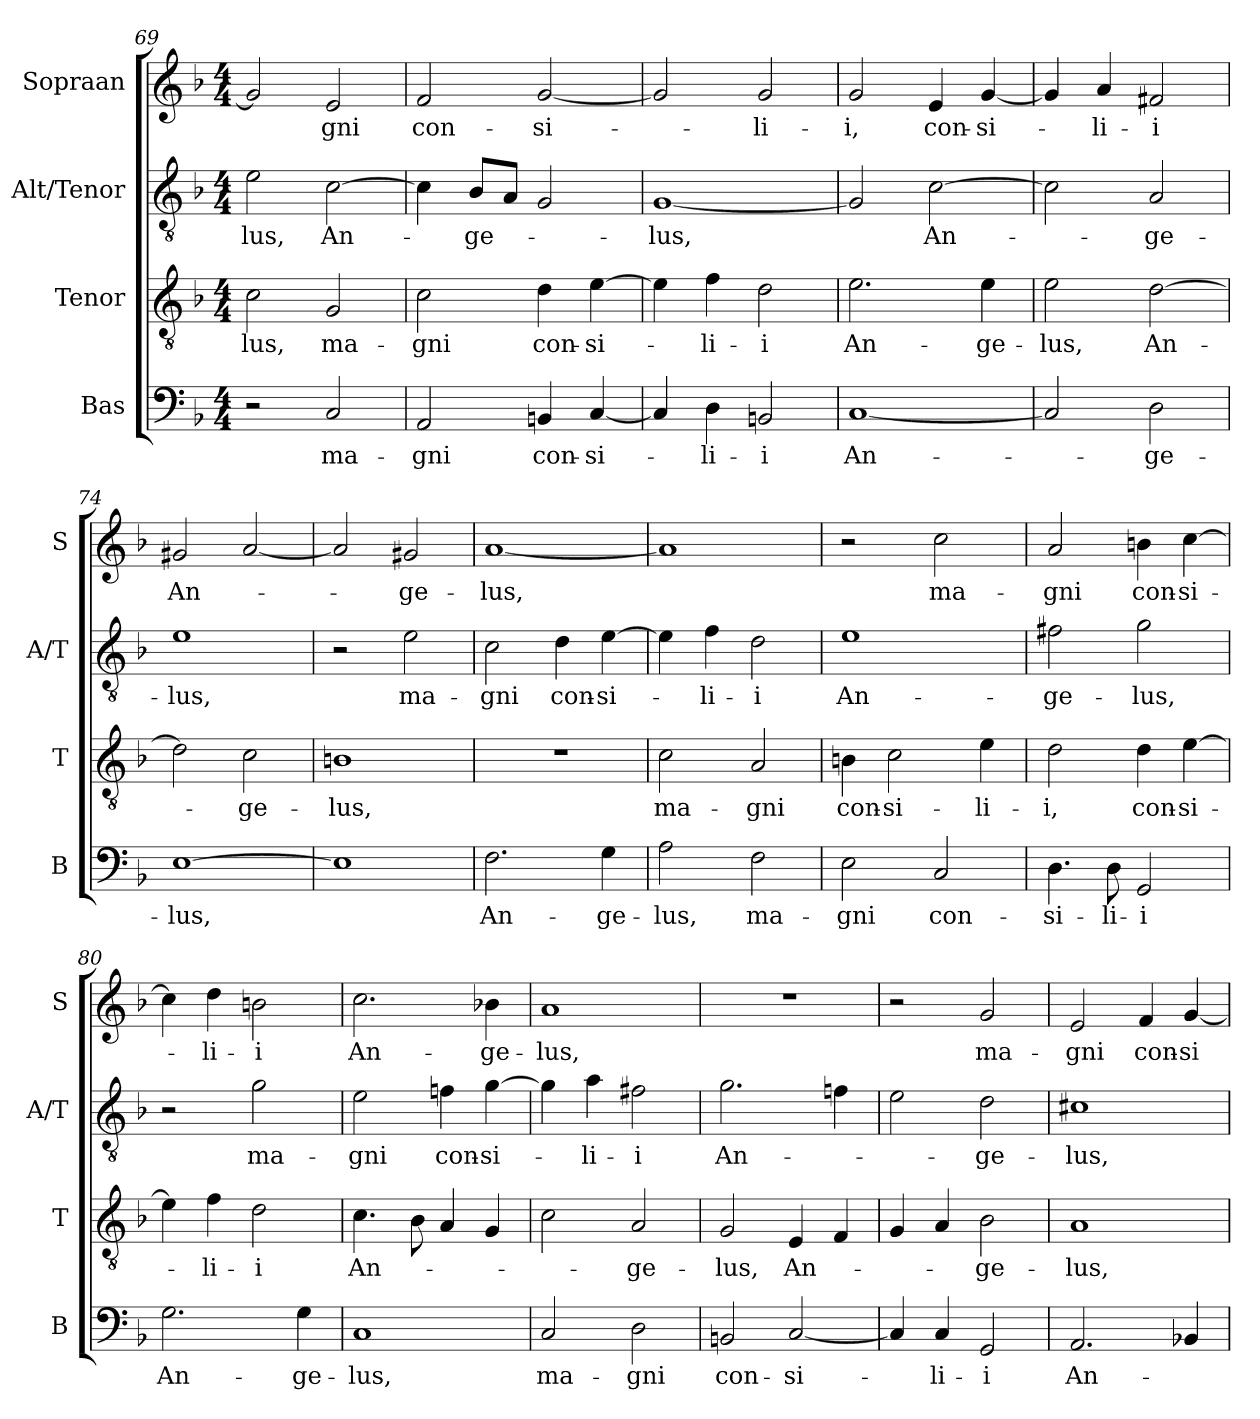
**kern	**text	**kern	**text	**kern	**text	**kern	**text
*part4	*part4	*part3	*part3	*part2	*part2	*part1	*part1
*staff4	*staff4	*staff3	*staff3	*staff2	*staff2	*staff1	*staff1
*I"Bas	*	*I"Tenor	*	*I"Alt/Tenor	*	*I"Sopraan	*
*I'B	*	*I'T	*	*I'A/T	*	*I'S	*
*clefF4	*	*clefGv2	*	*clefGv2	*	*clefG2	*
*k[b-]	*	*k[b-]	*	*k[b-]	*	*k[b-]	*
*F:	*	*F:	*	*F:	*	*F:	*
*M4/4	*	*M4/4	*	*M4/4	*	*M4/4	*
=69	=69	=69	=69	=69	=69	=69	=69
!	!	!	!LO:LY:b	!	!LO:LY:b	!	!
2r	.	2c\	-lus,	2e\	-lus,	2g/]	.
!	!LO:LY:b	!	!LO:LY:b	!	!LO:LY:b	!	!LO:LY:b
2C/	ma-	2G/	ma-	[2c\	An-	2e/	-gni
=70	=70	=70	=70	=70	=70	=70	=70
!	!LO:LY:b	!	!LO:LY:b	!	!	!	!LO:LY:b
2AA/	-gni	2c\	-gni	4c\]	.	2f/	con-
!	!	!	!	!	!LO:LY:b	!	!
.	.	.	.	8B-/L	-ge-	.	.
.	.	.	.	8A/J	.	.	.
!	!LO:LY:b	!	!LO:LY:b	!	!	!	!LO:LY:b
4BBn/	con-	4d\	con-	2G/	.	[2g/	-si-
!	!LO:LY:b	!	!LO:LY:b	!	!	!	!
[4C/	-si-	[4e\	-si-	.	.	.	.
=71	=71	=71	=71	=71	=71	=71	=71
!	!	!	!	!	!LO:LY:b	!	!
4C/]	.	4e\]	.	[1G	-lus,	2g/]	.
!	!LO:LY:b	!	!LO:LY:b	!	!	!	!
4D\	-li-	4f\	-li-	.	.	.	.
!	!LO:LY:b	!	!LO:LY:b	!	!	!	!LO:LY:b
2BBn/	-i	2d\	-i	.	.	2g/	-li-
=72	=72	=72	=72	=72	=72	=72	=72
!	!LO:LY:b	!	!LO:LY:b	!	!	!	!LO:LY:b
[1C	An-	2.e\	An-	2G/]	.	2g/	-i,
!	!	!	!	!	!LO:LY:b	!	!LO:LY:b
.	.	.	.	[2c\	An-	4e/	con-
!	!	!	!LO:LY:b	!	!	!	!LO:LY:b
.	.	4e\	-ge-	.	.	[4g/	-si-
!!LO:PB:g=z
=73	=73	=73	=73	=73	=73	=73	=73
!	!	!	!LO:LY:b	!	!	!	!
2C/]	.	2e\	-lus,	2c\]	.	4g/]	.
!	!	!	!	!	!	!	!LO:LY:b
.	.	.	.	.	.	4a/	-li-
!	!LO:LY:b	!	!LO:LY:b	!	!LO:LY:b	!	!LO:LY:b
2D\	-ge-	[2d\	An-	2A/	-ge-	2f#X/	-i
=74	=74	=74	=74	=74	=74	=74	=74
!	!LO:LY:b	!	!	!	!LO:LY:b	!	!LO:LY:b
[1E	-lus,	2d\]	.	1e	-lus,	2g#X/	An-
!	!	!	!LO:LY:b	!	!	!	!
.	.	2c\	-ge-	.	.	[2a/	.
=75	=75	=75	=75	=75	=75	=75	=75
!	!	!	!LO:LY:b	!	!	!	!
1E]	.	1Bn	-lus,	2r	.	2a/]	.
!	!	!	!	!	!LO:LY:b	!	!LO:LY:b
.	.	.	.	2e\	ma-	2g#X/	-ge-
=76	=76	=76	=76	=76	=76	=76	=76
!	!LO:LY:b	!	!	!	!LO:LY:b	!	!LO:LY:b
2.F\	An-	1r	.	2c\	-gni	[1a	-lus,
!	!	!	!	!	!LO:LY:b	!	!
.	.	.	.	4d\	con-	.	.
!	!LO:LY:b	!	!	!	!LO:LY:b	!	!
4G\	-ge-	.	.	[4e\	-si-	.	.
=77	=77	=77	=77	=77	=77	=77	=77
!	!LO:LY:b	!	!LO:LY:b	!	!	!	!
2A\	-lus,	2c\	ma-	4e\]	.	1a]	.
!	!	!	!	!	!LO:LY:b	!	!
.	.	.	.	4f\	-li-	.	.
!	!LO:LY:b	!	!LO:LY:b	!	!LO:LY:b	!	!
2F\	ma-	2A/	-gni	2d\	-i	.	.
=78	=78	=78	=78	=78	=78	=78	=78
!	!LO:LY:b	!	!LO:LY:b	!	!LO:LY:b	!	!
2E\	-gni	4Bn\	con-	1e	An-	2r	.
!	!	!	!LO:LY:b	!	!	!	!
.	.	2c\	-si-	.	.	.	.
!	!LO:LY:b	!	!	!	!	!	!LO:LY:b
2C/	con-	.	.	.	.	2cc\	ma-
!	!	!	!LO:LY:b	!	!	!	!
.	.	4e\	-li-	.	.	.	.
=79	=79	=79	=79	=79	=79	=79	=79
!	!LO:LY:b	!	!LO:LY:b	!	!LO:LY:b	!	!LO:LY:b
4.D\	-si-	2d\	-i,	2f#X\	-ge-	2a/	-gni
!	!LO:LY:b	!	!	!	!	!	!
8D\	-li-	.	.	.	.	.	.
!	!LO:LY:b	!	!LO:LY:b	!	!LO:LY:b	!	!LO:LY:b
2GG/	-i	4d\	con-	2g\	-lus,	4bn\	con-
!	!	!	!LO:LY:b	!	!	!	!LO:LY:b
.	.	[4e\	-si-	.	.	[4cc\	-si-
=80	=80	=80	=80	=80	=80	=80	=80
!	!LO:LY:b	!	!	!	!	!	!
2.G\	An-	4e\]	.	2r	.	4cc\]	.
!	!	!	!LO:LY:b	!	!	!	!LO:LY:b
.	.	4f\	-li-	.	.	4dd\	-li-
!	!	!	!LO:LY:b	!	!LO:LY:b	!	!LO:LY:b
.	.	2d\	-i	2g\	ma-	2bn\	-i
!	!LO:LY:b	!	!	!	!	!	!
4G\	-ge-	.	.	.	.	.	.
!!LO:LB:g=z
=81	=81	=81	=81	=81	=81	=81	=81
!	!LO:LY:b	!	!LO:LY:b	!	!LO:LY:b	!	!LO:LY:b
1C	-lus,	4.c\	An-	2e\	-gni	2.cc\	An-
.	.	8B-\	.	.	.	.	.
!	!	!	!	!	!LO:LY:b	!	!
.	.	4A/	.	4fn\	con-	.	.
!	!	!	!	!	!LO:LY:b	!	!LO:LY:b
.	.	4G/	.	[4g\	-si-	4b-X\	-ge-
=82	=82	=82	=82	=82	=82	=82	=82
!	!LO:LY:b	!	!	!	!	!	!LO:LY:b
2C/	ma-	2c\	.	4g\]	.	1a	-lus,
!	!	!	!	!	!LO:LY:b	!	!
.	.	.	.	4a\	-li-	.	.
!	!LO:LY:b	!	!LO:LY:b	!	!LO:LY:b	!	!
2D\	-gni	2A/	-ge-	2f#X\	-i	.	.
=83	=83	=83	=83	=83	=83	=83	=83
!	!LO:LY:b	!	!LO:LY:b	!	!LO:LY:b	!	!
2BBn/	con-	2G/	-lus,	2.g\	An-	1r	.
!	!LO:LY:b	!	!LO:LY:b	!	!	!	!
[2C/	-si-	4E/	An-	.	.	.	.
.	.	4F/	.	4fn\	.	.	.
=84	=84	=84	=84	=84	=84	=84	=84
4C/]	.	4G/	.	2e\	.	2r	.
!	!LO:LY:b	!	!	!	!	!	!
4C/	-li-	4A/	.	.	.	.	.
!	!LO:LY:b	!	!LO:LY:b	!	!LO:LY:b	!	!LO:LY:b
2GG/	-i	2B-\	-ge-	2d\	-ge-	2g/	ma-
=85	=85	=85	=85	=85	=85	=85	=85
!	!LO:LY:b	!	!LO:LY:b	!	!LO:LY:b	!	!LO:LY:b
2.AA/	An-	1A	-lus,	1c#X	-lus,	2e/	-gni
!	!	!	!	!	!	!	!LO:LY:b
.	.	.	.	.	.	4f/	con-
!	!	!	!	!	!	!	!LO:LY:b
4BB-X/	.	.	.	.	.	[4g/	-si-
=	=	=	=	=	=	=	=
*-	*-	*-	*-	*-	*-	*-	*-
